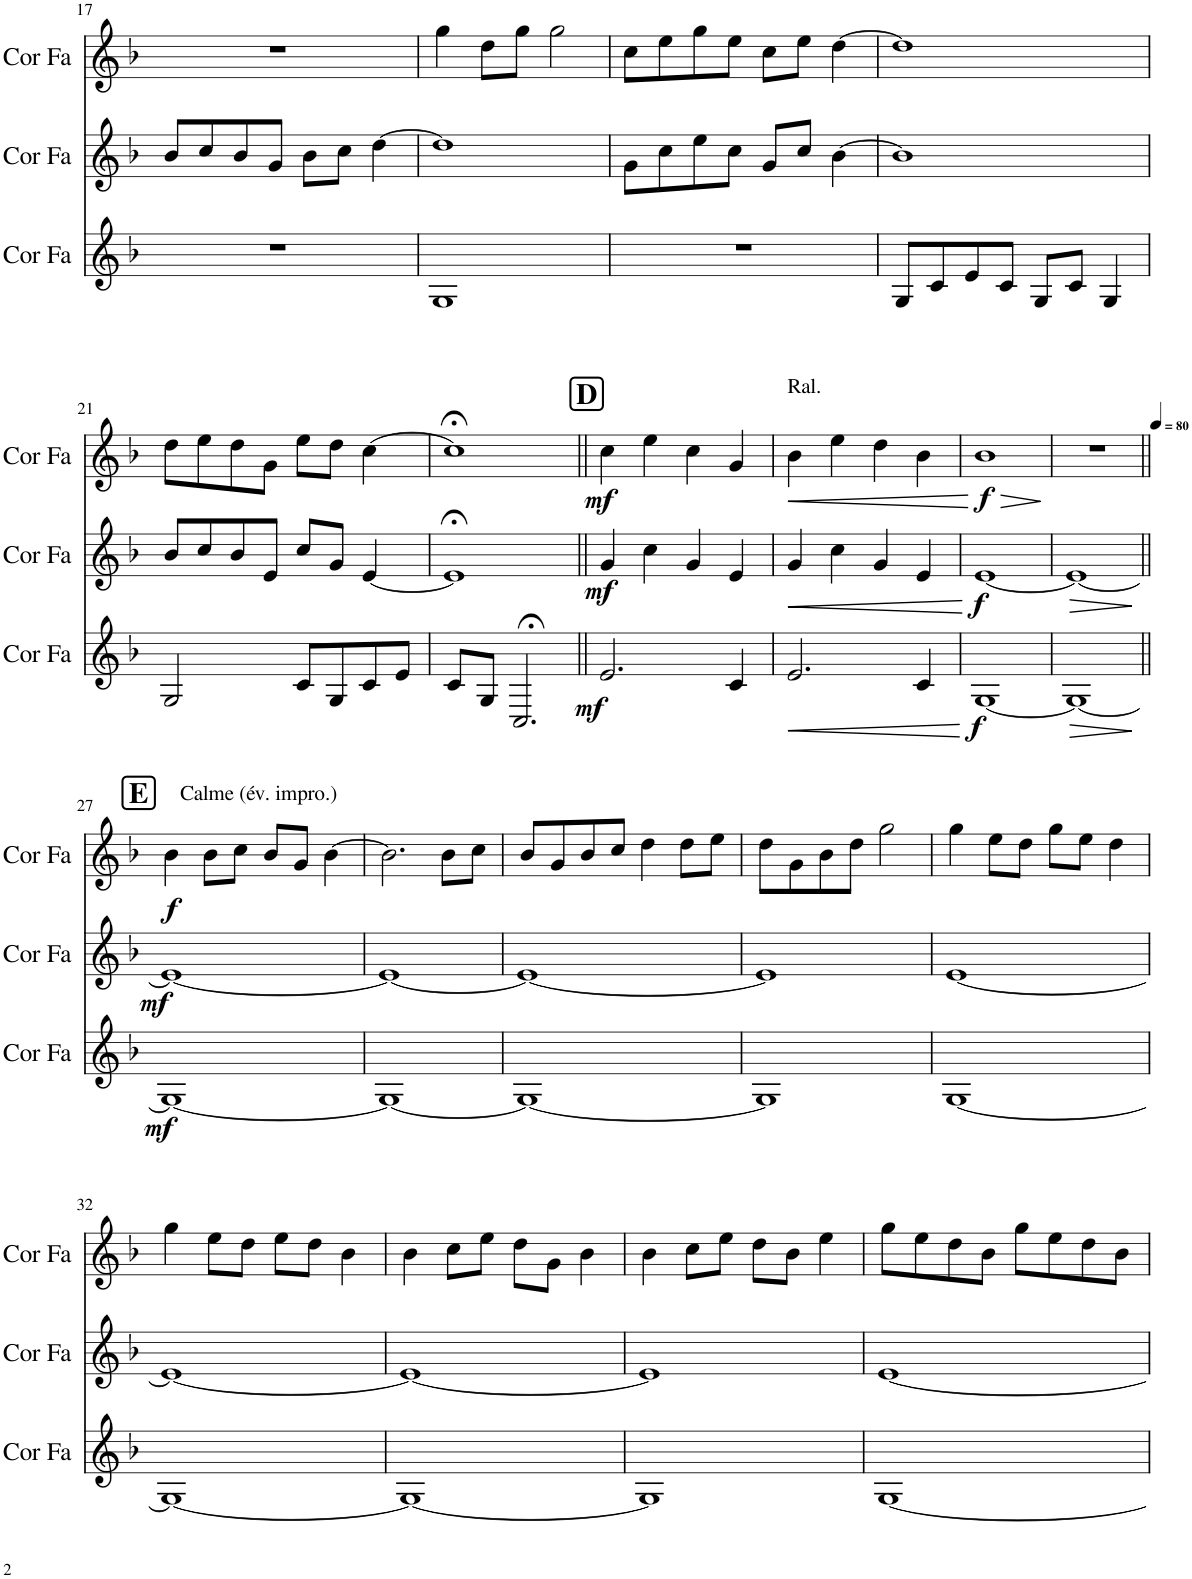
**kern	**dynam	**kern	**dynam	**kern	**dynam
*part3	*part3	*part2	*part2	*part1	*part1
*staff3	*staff3	*staff2	*staff2	*staff1	*staff1
*I"Cor en Fa	*	*I"Cor en Fa	*	*I"Cor en Fa	*
*I'Cor Fa	*	*I'Cor Fa	*	*I'Cor Fa	*
!!LO:PB:g=z
*clefG2	*	*clefG2	*	*clefG2	*
*Trd4c7	*	*Trd4c7	*	*Trd4c7	*
*k[b-]	*	*k[b-]	*	*k[b-]	*
*M4/4	*	*M4/4	*	*M4/4	*
=17	=17	=17	=17	=17	=17
1r	.	8b-/L	.	1r	.
.	.	8cc/	.	.	.
.	.	8b-/	.	.	.
.	.	8g/J	.	.	.
.	.	8b-\L	.	.	.
.	.	8cc\J	.	.	.
.	.	[4dd\	.	.	.
=18	=18	=18	=18	=18	=18
1G	.	1dd]	.	4gg\	.
.	.	.	.	8dd\L	.
.	.	.	.	8gg\J	.
.	.	.	.	2gg\	.
=19	=19	=19	=19	=19	=19
1r	.	8g\L	.	8cc\L	.
.	.	8cc\	.	8ee\	.
.	.	8ee\	.	8gg\	.
.	.	8cc\J	.	8ee\J	.
.	.	8g/L	.	8cc\L	.
.	.	8cc/J	.	8ee\J	.
.	.	[4b-\	.	[4dd\	.
=20	=20	=20	=20	=20	=20
8G/L	.	1b-]	.	1dd]	.
8c/	.	.	.	.	.
8e/	.	.	.	.	.
8c/J	.	.	.	.	.
8G/L	.	.	.	.	.
8c/J	.	.	.	.	.
4G/	.	.	.	.	.
!!LO:LB:g=z
=21	=21	=21	=21	=21	=21
2G/	.	8b-/L	.	8dd\L	.
.	.	8cc/	.	8ee\	.
.	.	8b-/	.	8dd\	.
.	.	8e/J	.	8g\J	.
8c/L	.	8cc/L	.	8ee\L	.
8G/	.	8g/J	.	8dd\J	.
8c/	.	[4e/	.	[4cc\	.
8e/J	.	.	.	.	.
=22	=22	=22	=22	=22	=22
8c/L	.	1e;<]	.	1cc;<]	.
8G/J	.	.	.	.	.
2.C;</	.	.	.	.	.
!!LO:REH:place=s1:a:B:cj:fs=14:t=D
=23||	=23||	=23||	=23||	=23||	=23||
!	!LO:DY:b	!	!LO:DY:b	!	!LO:DY:b
2.e/	mf	4g/	mf	4cc\	mf
.	.	4cc\	.	4ee\	.
.	.	4g/	.	4cc\	.
4c/	.	4e/	.	4g/	.
=24	=24	=24	=24	=24	=24
!	!	!	!	!LO:TX:a:t=Ral.	!
!	!LO:HP:b	!	!LO:HP:b	!	!LO:HP:b
2.e/	<	4g/	<	4b-\	<
.	.	4cc\	.	4ee\	.
.	.	4g/	.	4dd\	.
4c/	.	4e/	.	4b-\	.
.	[	.	[	.	[
=25	=25	=25	=25	=25	=25
!	!LO:DY:b	!	!LO:DY:b	!	!LO:HP:b
!	!	!	!	!	!LO:DY:n=1:b
[1G	f	[1e	f	1b-	> f
.	.	.	.	.	]
=26	=26	=26	=26	=26	=26
*	*	*	*	*MM80	*
!	!LO:HP:b	!	!LO:HP:b	!	!
1G_	>	1e_	>	1r	.
.	]	.	]	.	.
!!LO:LB:g=z
!!LO:REH:place=s1:a:B:cj:fs=14:t=E
=27||	=27||	=27||	=27||	=27||	=27||
!	!	!	!	!LO:TX:a:t=Calme (év. impro.)	!
!	!LO:DY:b	!	!LO:DY:b	!	!LO:DY:b
1G_	mf	1e_	mf	4b-\	f
.	.	.	.	8b-\L	.
.	.	.	.	8cc\J	.
.	.	.	.	8b-/L	.
.	.	.	.	8g/J	.
.	.	.	.	[4b-\	.
=28	=28	=28	=28	=28	=28
1G_	.	1e_	.	2.b-\]	.
.	.	.	.	8b-\L	.
.	.	.	.	8cc\J	.
=29	=29	=29	=29	=29	=29
1G_	.	1e_	.	8b-/L	.
.	.	.	.	8g/	.
.	.	.	.	8b-/	.
.	.	.	.	8cc/J	.
.	.	.	.	4dd\	.
.	.	.	.	8dd\L	.
.	.	.	.	8ee\J	.
=30	=30	=30	=30	=30	=30
1G]	.	1e]	.	8dd\L	.
.	.	.	.	8g\	.
.	.	.	.	8b-\	.
.	.	.	.	8dd\J	.
.	.	.	.	2gg\	.
=31	=31	=31	=31	=31	=31
[1G	.	[1e	.	4gg\	.
.	.	.	.	8ee\L	.
.	.	.	.	8dd\J	.
.	.	.	.	8gg\L	.
.	.	.	.	8ee\J	.
.	.	.	.	4dd\	.
!!LO:LB:g=z
=32	=32	=32	=32	=32	=32
1G_	.	1e_	.	4gg\	.
.	.	.	.	8ee\L	.
.	.	.	.	8dd\J	.
.	.	.	.	8ee\L	.
.	.	.	.	8dd\J	.
.	.	.	.	4b-\	.
=33	=33	=33	=33	=33	=33
1G_	.	1e_	.	4b-\	.
.	.	.	.	8cc\L	.
.	.	.	.	8ee\J	.
.	.	.	.	8dd\L	.
.	.	.	.	8g\J	.
.	.	.	.	4b-\	.
=34	=34	=34	=34	=34	=34
1G]	.	1e]	.	4b-\	.
.	.	.	.	8cc\L	.
.	.	.	.	8ee\J	.
.	.	.	.	8dd\L	.
.	.	.	.	8b-\J	.
.	.	.	.	4ee\	.
=35	=35	=35	=35	=35	=35
[1G	.	[1e	.	8gg\L	.
.	.	.	.	8ee\	.
.	.	.	.	8dd\	.
.	.	.	.	8b-\J	.
.	.	.	.	8gg\L	.
.	.	.	.	8ee\	.
.	.	.	.	8dd\	.
.	.	.	.	8b-\J	.
=	=	=	=	=	=
*-	*-	*-	*-	*-	*-
